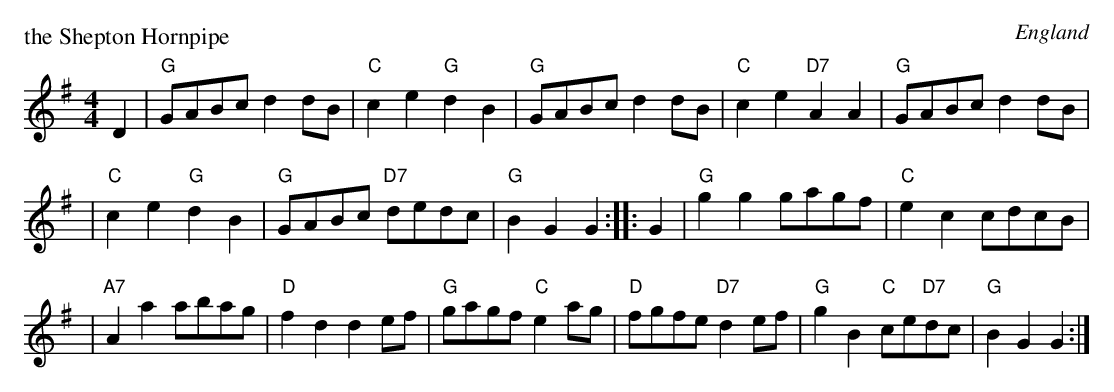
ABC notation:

X:1
P: the Shepton Hornpipe
O: England
M: 4/4
L: 1/8
K: G
D2 \
| "G"GABc d2dB | "C"c2e2 "G"d2B2 | "G"GABc d2dB | "C"c2e2  "D7"A2A2 | "G"GABc d2dB |
| "C"c2e2 "G"d2B2 | "G"GABc "D7"dedc | "G"B2G2 G2 :: G2 | "G"g2g2 gagf | "C"e2c2 cdcB |
| "A7"A2a2 abag | "D"f2d2 d2ef | "G"gagf "C"e2ag | "D"fgfe "D7"d2ef | "G"g2B2 "C"ce"D7"dc | "G"B2G2 G2 :|
